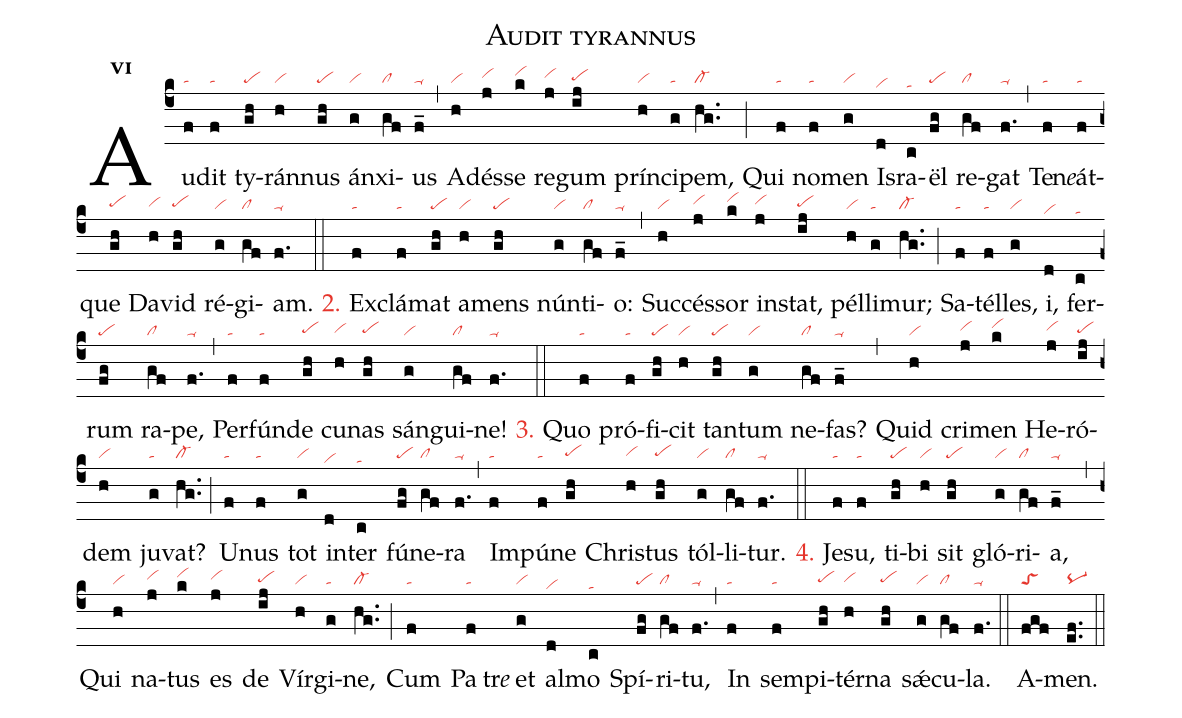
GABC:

name:Audit tyrannus;
office-part:hy;
mode:6;
nabc-lines:1;
%%
initial-style: 1;
name: Audit tyrannus anxius;
mode: 6;
office-part: Hymnus;
annotation: Hymn.;
annotation: vi;
nabc-lines: 1;
%%
(c4) Au(f|ta)dit(f|ta) ty(gh|pe)rán(h|vi)nus(gh|pe) án(g|vi)xi(gf|cl)us(f_|ta-) (,)
A(h|vi)dés(j|vihh)se(k|vihi) re(j|vihh)gum(ij|pehg) prín(h|vi)ci(g|ta)pem,(hg..|cl-) (;)
Qui(f|ta) no(f|ta)men(g|vi) Is(d|vihd)ra(c|tahd)ël(fg|pe) re(gf|cl)gat(f.|ta-) (,)
Te(f|ta)n<i>e</i>()át(f|ta)que(gh|pehg) Da(h|vihg)vid(gh|pehg) ré(g|vi)gi(gf|cl)am.(f.|ta-) (::)

<c>2.</c> Ex(f|ta)clá(f|ta)mat(gh|pe) a(h|vi)mens(gh|pe) nún(g|vi)ti(gf|cl)o:(f_|ta-) (,)
Suc(h|vi)cés(j|vihh)sor(k|vihi) in(j|vihh)stat,(ij|pehg) pél(h|vi)li(g|ta)mur;(hg..|cl-) (;)
Sa(f|ta)tél(f|ta)les,(g|vi) i,(d|vihd) fer(c|tahd)rum(fg|pe) ra(gf|cl)pe,(f.|ta-) (,)
Per(f|ta)fún(f|ta)de(gh|pehg) cu(h|vihg)nas(gh|pehg) sán(g|vi)gui(gf|cl)ne!(f.|ta-) (::)

<c>3.</c> Quo(f|ta) pró(f|ta)fi(gh|pe)cit(h|vi) tan(gh|pe)tum(g|vi) ne(gf|cl)fas?(f_|ta-) (,)
Quid(h|vi) cri(j|vihh)men(k|vihi) He(j|vihh)ró(ij|pehg)dem(h|vi) ju(g|ta)vat?(hg..|cl-) (;)
U(f|ta)nus(f|ta) tot(g|vi) in(d|vihd)ter(c|tahd) fú(fg|pe)ne(gf|cl)ra(f.|ta-) (,)
Im(f|ta)pú(f|ta)ne(gh|pehg) Chri(h|vihg)stus(gh|pehg) tól(g|vi)li(gf|cl)tur.(f.|ta-) (::)

<c>4.</c> Je(f|ta)su,(f|ta) ti(gh|pe)bi(h|vi) sit(gh|pe) gló(g|vi)ri(gf|cl)a,(f_|ta-) (,)
Qui(h|vi) na(j|vihh)tus(k|vihi) es(j|vihh) de(ij|pehg) Vír(h|vi)gi(g|ta)ne,(hg..|cl-) (;)
Cum(f|ta) Pa(f|ta)tr<i>e</i>() et(g|vi) al(d|vihd)mo(c|tahd) Spí(fg|pe)ri(gf|cl)tu,(f.|ta-) (,)
In(f|ta) sem(f|ta)pi(gh|pehg)tér(h|vihg)na(gh|pehg) sǽ(g|vi)cu(gf|cl)la.(f.|ta-) (::)
A(fgf|toS)men.(ef..|pq-) (::)
